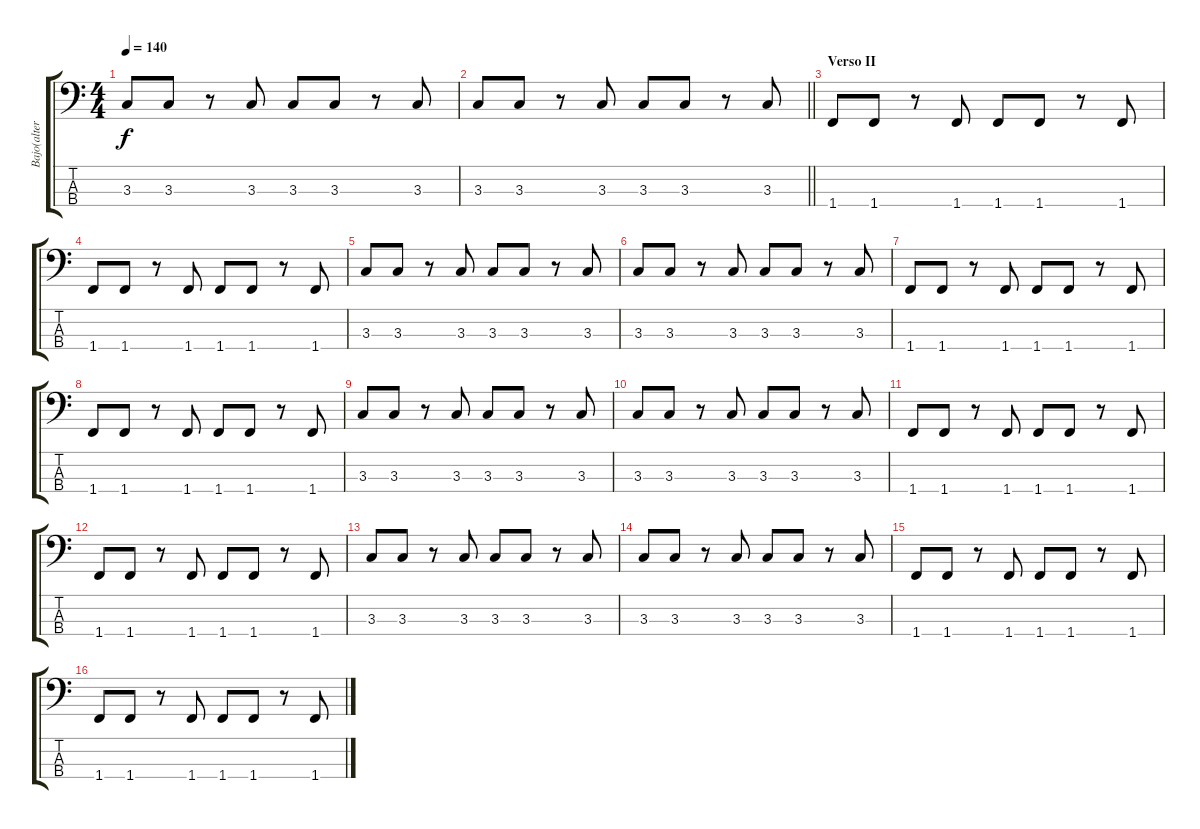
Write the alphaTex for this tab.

\track ("Bajo(alternativo)" "Bajo(alter") {instrument electricbassfinger}
\staff {score tabs}
\tuning (G2 D2 A1 E1) {hide}
\ts (4 4)
\tempo 140
\clef f4
\ks c
3.3.8{dy f} 3.3.8 r.8 3.3.8 3.3.8 3.3.8 r.8 3.3.8 |
\barLineRight lightlight
3.3.8 3.3.8 r.8 3.3.8 3.3.8 3.3.8 r.8 3.3.8 |
\section ("" "Verso II")
1.4.8 1.4.8 r.8 1.4.8 1.4.8 1.4.8 r.8 1.4.8 |
1.4.8 1.4.8 r.8 1.4.8 1.4.8 1.4.8 r.8 1.4.8 |
3.3.8 3.3.8 r.8 3.3.8 3.3.8 3.3.8 r.8 3.3.8 |
3.3.8 3.3.8 r.8 3.3.8 3.3.8 3.3.8 r.8 3.3.8 |
1.4.8 1.4.8 r.8 1.4.8 1.4.8 1.4.8 r.8 1.4.8 |
1.4.8 1.4.8 r.8 1.4.8 1.4.8 1.4.8 r.8 1.4.8 |
3.3.8 3.3.8 r.8 3.3.8 3.3.8 3.3.8 r.8 3.3.8 |
3.3.8 3.3.8 r.8 3.3.8 3.3.8 3.3.8 r.8 3.3.8 |
1.4.8 1.4.8 r.8 1.4.8 1.4.8 1.4.8 r.8 1.4.8 |
1.4.8 1.4.8 r.8 1.4.8 1.4.8 1.4.8 r.8 1.4.8 |
3.3.8 3.3.8 r.8 3.3.8 3.3.8 3.3.8 r.8 3.3.8 |
3.3.8 3.3.8 r.8 3.3.8 3.3.8 3.3.8 r.8 3.3.8 |
1.4.8 1.4.8 r.8 1.4.8 1.4.8 1.4.8 r.8 1.4.8 |
1.4.8 1.4.8 r.8 1.4.8 1.4.8 1.4.8 r.8 1.4.8
